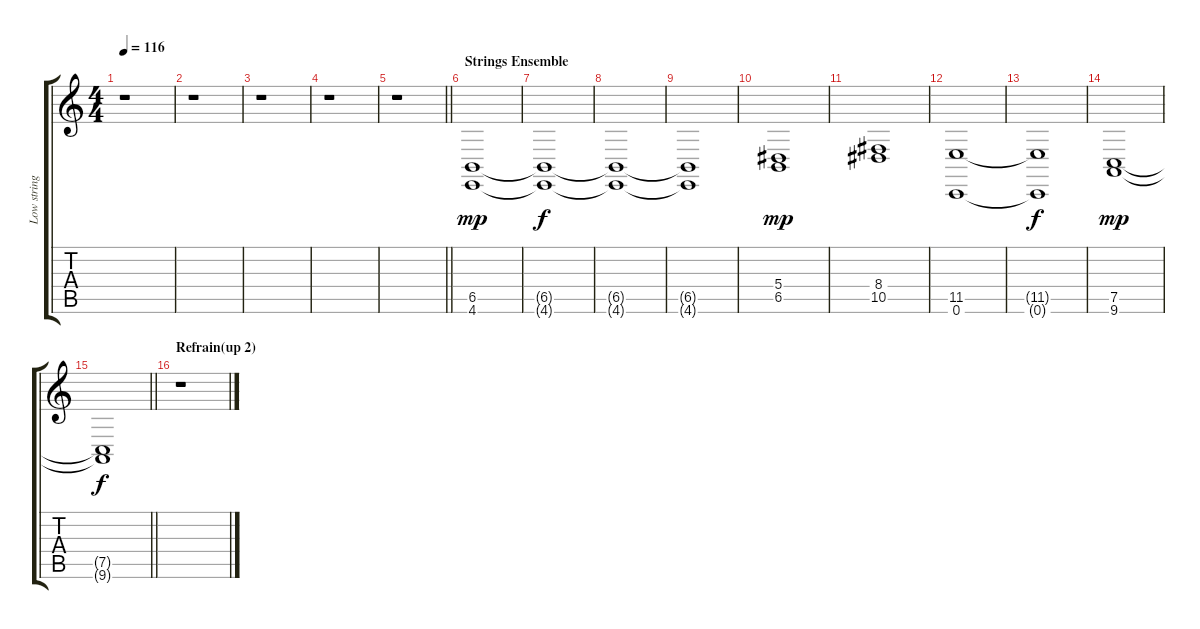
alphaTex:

\track ("Low strings" "Low string") {instrument stringensemble1}
\staff {score tabs}
\tuning (C4 G3 Eb3 Bb2 F2 C2) {hide}
\ts (4 4)
\tempo 116
\clef g2
\ks c
r.1{dy mp} |
r.1 |
r.1 |
r.1 |
\barLineRight lightlight
r.1 |
\section ("" "Strings Ensemble")
(6.5 4.6).1 |
(6.5{t} 4.6{t}).1{dy f} |
(6.5{t} 4.6{t}).1 |
(6.5{t} 4.6{t}).1 |
(5.4 6.5).1{dy mp} |
(8.4 10.5).1 |
(11.5 0.6).1 |
(11.5{t} 0.6{t}).1{dy f} |
(7.5 9.6).1{dy mp} |
\barLineRight lightlight
(7.5{t} 9.6{t}).1{dy f} |
\section ("" "Refrain(up 2)")
r.1
